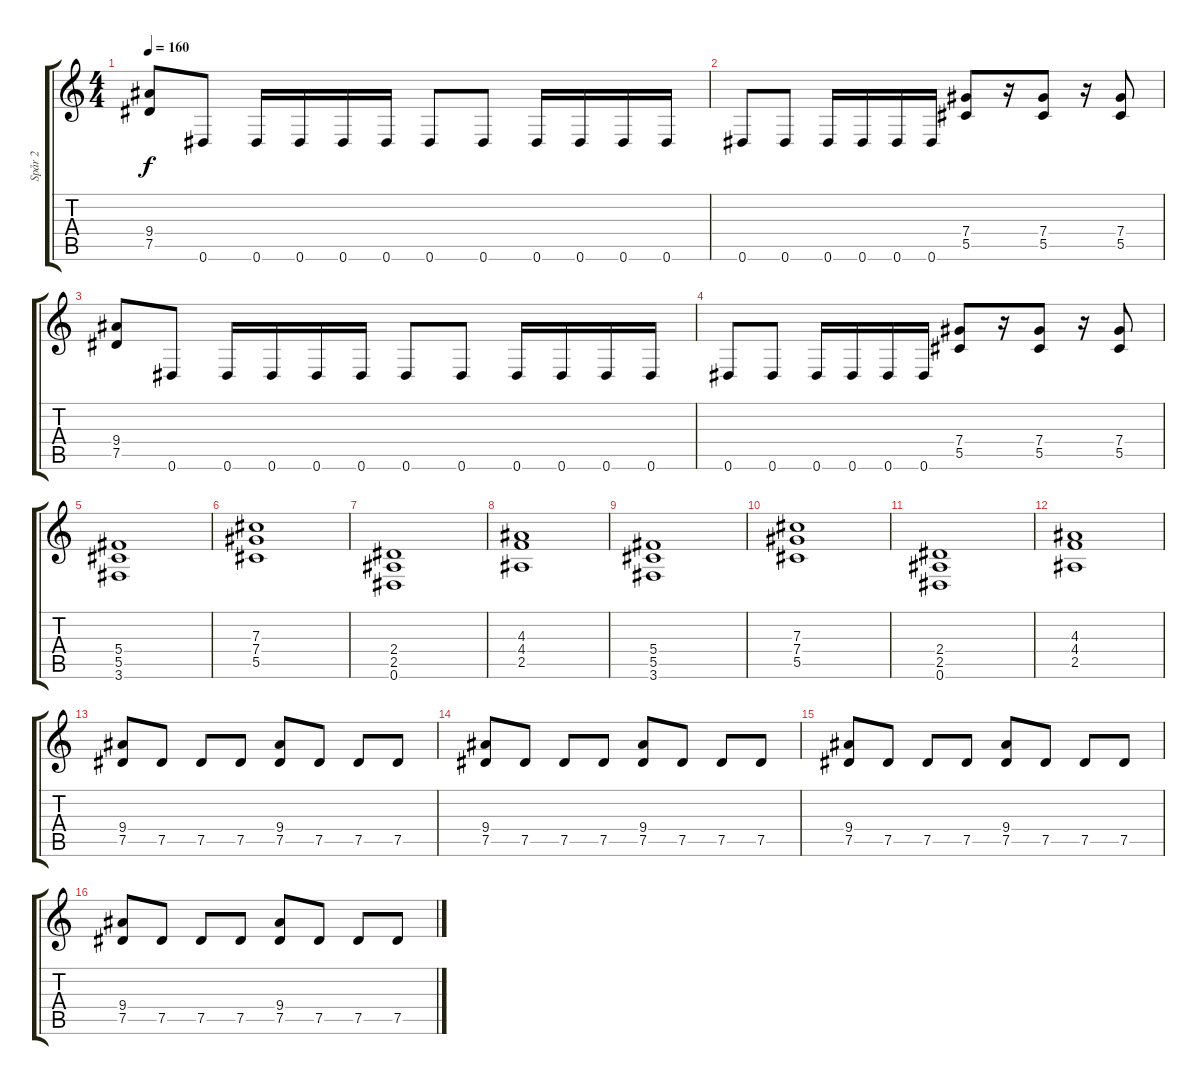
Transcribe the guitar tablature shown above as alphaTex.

\track ("Spår 2" "Spår 2") {instrument distortionguitar}
\staff {score tabs}
\tuning (Eb4 Bb3 Gb3 Db3 Ab2 Eb2) {hide}
\ts (4 4)
\tempo 160
\clef g2
\ks c
(9.4 7.5).8{dy f} 0.6.8 0.6.16 0.6.16 0.6.16 0.6.16 0.6.8 0.6.8 0.6.16 0.6.16 0.6.16 0.6.16 |
0.6.8 0.6.8 0.6.16 0.6.16 0.6.16 0.6.16 (7.4 5.5).8 r.16 (7.4 5.5).8 r.16 (7.4 5.5).8 |
(9.4 7.5).8 0.6.8 0.6.16 0.6.16 0.6.16 0.6.16 0.6.8 0.6.8 0.6.16 0.6.16 0.6.16 0.6.16 |
0.6.8 0.6.8 0.6.16 0.6.16 0.6.16 0.6.16 (7.4 5.5).8 r.16 (7.4 5.5).8 r.16 (7.4 5.5).8 |
(5.4 5.5 3.6).1 |
(7.3 7.4 5.5).1 |
(2.4 2.5 0.6).1 |
(4.3 4.4 2.5).1 |
(5.4 5.5 3.6).1 |
(7.3 7.4 5.5).1 |
(2.4 2.5 0.6).1 |
(4.3 4.4 2.5).1 |
(9.4 7.5).8 7.5.8 7.5.8 7.5.8 (9.4 7.5).8 7.5.8 7.5.8 7.5.8 |
(9.4 7.5).8 7.5.8 7.5.8 7.5.8 (9.4 7.5).8 7.5.8 7.5.8 7.5.8 |
(9.4 7.5).8 7.5.8 7.5.8 7.5.8 (9.4 7.5).8 7.5.8 7.5.8 7.5.8 |
(9.4 7.5).8 7.5.8 7.5.8 7.5.8 (9.4 7.5).8 7.5.8 7.5.8 7.5.8
